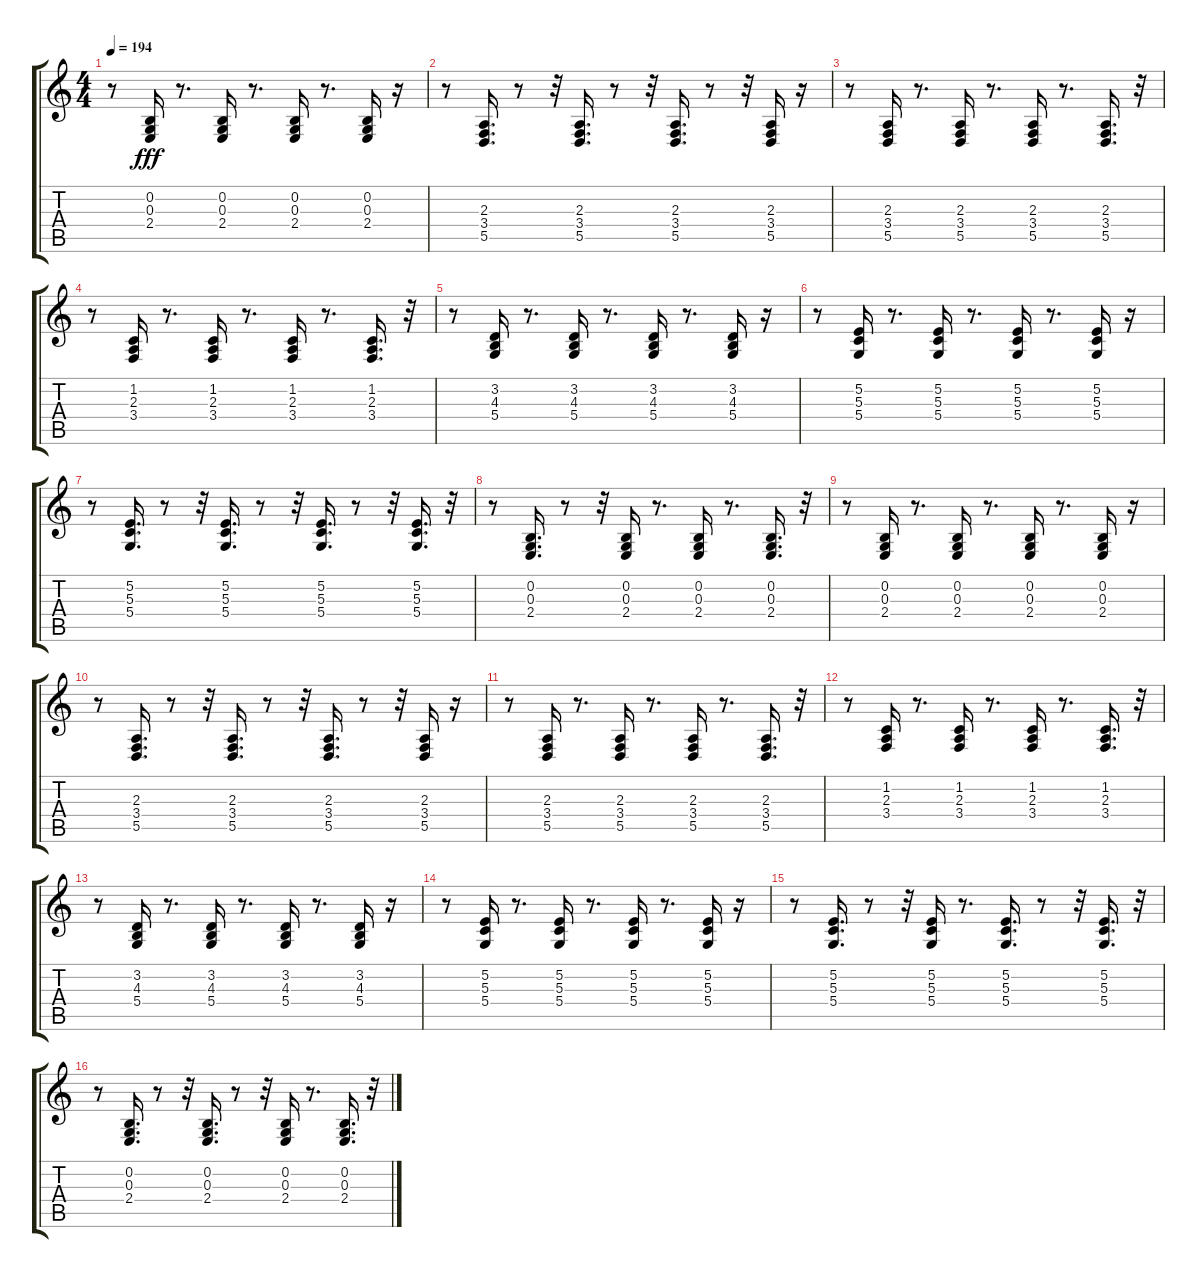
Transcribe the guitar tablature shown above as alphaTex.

\track "" {instrument percussiveorgan}
\staff {score tabs}
\tuning (E4 B3 G3 D3 A2 E2) {hide}
\ts (4 4)
\tempo 194
\clef g2
\ks c
r.8{dy fff} (0.2 0.3 2.4).16 r.8{d} (0.2 0.3 2.4).16 r.8{d} (0.2 0.3 2.4).16 r.8{d} (0.2 0.3 2.4).16 r.16 |
r.8 (2.3 3.4 5.5).16{d} r.8 r.32 (2.3 3.4 5.5).16{d} r.8 r.32 (2.3 3.4 5.5).16{d} r.8 r.32 (2.3 3.4 5.5).16 r.16 |
r.8 (2.3 3.4 5.5).16 r.8{d} (2.3 3.4 5.5).16 r.8{d} (2.3 3.4 5.5).16 r.8{d} (2.3 3.4 5.5).16{d} r.32 |
r.8 (1.2 2.3 3.4).16 r.8{d} (1.2 2.3 3.4).16 r.8{d} (1.2 2.3 3.4).16 r.8{d} (1.2 2.3 3.4).16{d} r.32 |
r.8 (3.2 4.3 5.4).16 r.8{d} (3.2 4.3 5.4).16 r.8{d} (3.2 4.3 5.4).16 r.8{d} (3.2 4.3 5.4).16 r.16 |
r.8 (5.2 5.3 5.4).16 r.8{d} (5.2 5.3 5.4).16 r.8{d} (5.2 5.3 5.4).16 r.8{d} (5.2 5.3 5.4).16 r.16 |
r.8 (5.2 5.3 5.4).16{d} r.8 r.32 (5.2 5.3 5.4).16{d} r.8 r.32 (5.2 5.3 5.4).16{d} r.8 r.32 (5.2 5.3 5.4).16{d} r.32 |
r.8 (0.2 0.3 2.4).16{d} r.8 r.32 (0.2 0.3 2.4).16 r.8{d} (0.2 0.3 2.4).16 r.8{d} (0.2 0.3 2.4).16{d} r.32 |
r.8 (0.2 0.3 2.4).16 r.8{d} (0.2 0.3 2.4).16 r.8{d} (0.2 0.3 2.4).16 r.8{d} (0.2 0.3 2.4).16 r.16 |
r.8 (2.3 3.4 5.5).16{d} r.8 r.32 (2.3 3.4 5.5).16{d} r.8 r.32 (2.3 3.4 5.5).16{d} r.8 r.32 (2.3 3.4 5.5).16 r.16 |
r.8 (2.3 3.4 5.5).16 r.8{d} (2.3 3.4 5.5).16 r.8{d} (2.3 3.4 5.5).16 r.8{d} (2.3 3.4 5.5).16{d} r.32 |
r.8 (1.2 2.3 3.4).16 r.8{d} (1.2 2.3 3.4).16 r.8{d} (1.2 2.3 3.4).16 r.8{d} (1.2 2.3 3.4).16{d} r.32 |
r.8 (3.2 4.3 5.4).16 r.8{d} (3.2 4.3 5.4).16 r.8{d} (3.2 4.3 5.4).16 r.8{d} (3.2 4.3 5.4).16 r.16 |
r.8 (5.2 5.3 5.4).16 r.8{d} (5.2 5.3 5.4).16 r.8{d} (5.2 5.3 5.4).16 r.8{d} (5.2 5.3 5.4).16 r.16 |
r.8 (5.2 5.3 5.4).16{d} r.8 r.32 (5.2 5.3 5.4).16 r.8{d} (5.2 5.3 5.4).16{d} r.8 r.32 (5.2 5.3 5.4).16{d} r.32 |
r.8 (0.2 0.3 2.4).16{d} r.8 r.32 (0.2 0.3 2.4).16{d} r.8 r.32 (0.2 0.3 2.4).16 r.8{d} (0.2 0.3 2.4).16{d} r.32
